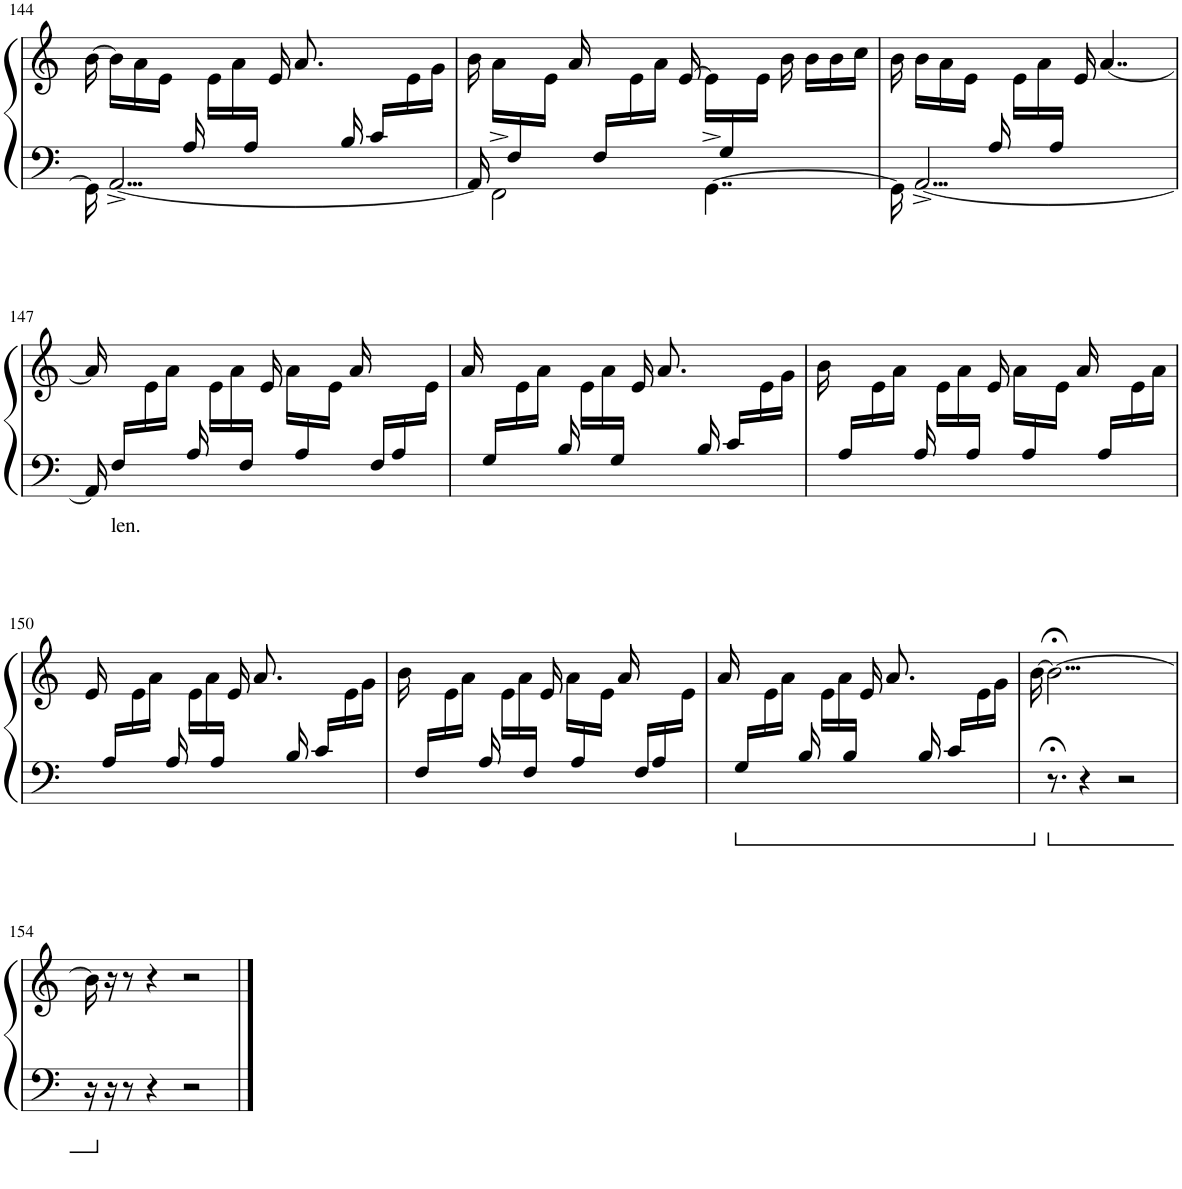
**kern	**kern
*part1	*part1
*staff2	*staff1
*I"Piano	*
*I'Pno.	*
!!LO:PB:g=z
*clefF4	*clefG2
*k[]	*k[]
*M4/4	*M4/4
*met(c)	*met(c)
=144	=144
*^	*
4ryy	16GG\]	[16b\
.	[2...AA^/	16b\LL]
.	.	16a\
.	.	16e\JJ
16A/	.	16ryy
8ryy	.	16e\LL
.	.	16a\
16A/JJ	.	16ryy
4ryy	.	16e/
.	.	8.a/
16B/	.	8ryy
16c/LL	.	.
8ryy	.	16e\
.	.	16g\JJ
=145	=145	=145
8ryy	16AA/]	16b\
.	2FF^\	16a\LL
16F/	.	16ryy
8ryy	.	16e\JJ
.	.	16a/
16F/LL	.	16ryy
4ryy	.	16e\
.	.	16a\JJ
.	.	[16e/
.	[4..GG^\	16e\LL]
16G/	.	16ryy
4ryy	.	16e\JJ
.	.	16b\
.	.	16b\LL
.	.	16b\
16ryy	.	16cc\JJ
=146	=146	=146
4ryy	16GG\]	16b\
.	[2...AA^/	16b\LL
.	.	16a\
.	.	16e\JJ
16A/	.	16ryy
8ryy	.	16e\LL
.	.	16a\
16A/JJ	.	16ryy
2ryy	.	16e/
.	.	[4..a/
!!LO:LB:g=z
=147	=147	=147
16ryy	16AA/]	16a/]
!LO:TX:b:t=len.	!	!
16F/LL	8.ryy	16ryy
8ryy	.	16e\
.	.	16a\JJ
16A/	4ryy	16ryy
8ryy	.	16e\LL
.	.	16a\
16F/JJ	.	16ryy
8ryy	2ryy	16e/
.	.	16a\LL
16A/	.	16ryy
8ryy	.	16e\JJ
.	.	16a/
16F/LL	.	8ryy
16A/	.	.
16ryy	.	16e\JJ
=148	=148	=148
16ryy	16ryy	16a/
16G/LL	8.ryy	16ryy
8ryy	.	16e\
.	.	16a\JJ
16B/	4ryy	16ryy
8ryy	.	16e\LL
.	.	16a\
16G/JJ	.	16ryy
4ryy	2ryy	16e/
.	.	8.a/
16B/	.	8ryy
16c/LL	.	.
8ryy	.	16e\
.	.	16g\JJ
=149	=149	=149
16ryy	16ryy	16b\
16A/LL	8.ryy	16ryy
8ryy	.	16e\
.	.	16a\JJ
16A/	4ryy	16ryy
8ryy	.	16e\LL
.	.	16a\
16A/JJ	.	16ryy
8ryy	2ryy	16e/
.	.	16a\LL
16A/	.	16ryy
8ryy	.	16e\JJ
.	.	16a/
16A/LL	.	16ryy
8ryy	.	16e\
.	.	16a\JJ
!!LO:LB:g=z
=150	=150	=150
16ryy	16ryy	16e/
16A/LL	8.ryy	16ryy
8ryy	.	16e\
.	.	16a\JJ
16A/	4ryy	16ryy
8ryy	.	16e\LL
.	.	16a\
16A/JJ	.	16ryy
4ryy	2ryy	16e/
.	.	8.a/
16B/	.	8ryy
16c/LL	.	.
8ryy	.	16e\
.	.	16g\JJ
=151	=151	=151
16ryy	16ryy	16b\
16F/LL	8.ryy	16ryy
8ryy	.	16e\
.	.	16a\JJ
16A/	4ryy	16ryy
8ryy	.	16e\LL
.	.	16a\
16F/JJ	.	16ryy
8ryy	2ryy	16e/
.	.	16a\LL
16A/	.	16ryy
8ryy	.	16e\JJ
.	.	16a/
16F/LL	.	8ryy
16A/	.	.
16ryy	.	16e\JJ
=152	=152	=152
16ryy	16ryy	16a/
16G/LL	8.ryy	16ryy
8ryy	.	16e\
.	.	16a\JJ
16B/	4ryy	16ryy
8ryy	.	16e\LL
.	.	16a\
16B/JJ	.	16ryy
4ryy	2ryy	16e/
.	.	8.a/
16B/	.	8ryy
16c/LL	.	.
8ryy	.	16e\
.	.	16g\JJ
*v	*v	*
=153	=153
16ryy	[16b\
8.r;<	2...b;<\_
4r	.
2r	.
!!LO:LB:g=z
=154	=154
16r	16b\]
16r	16r
8r	8r
4r	4r
2r	2r
==	==
*-	*-
